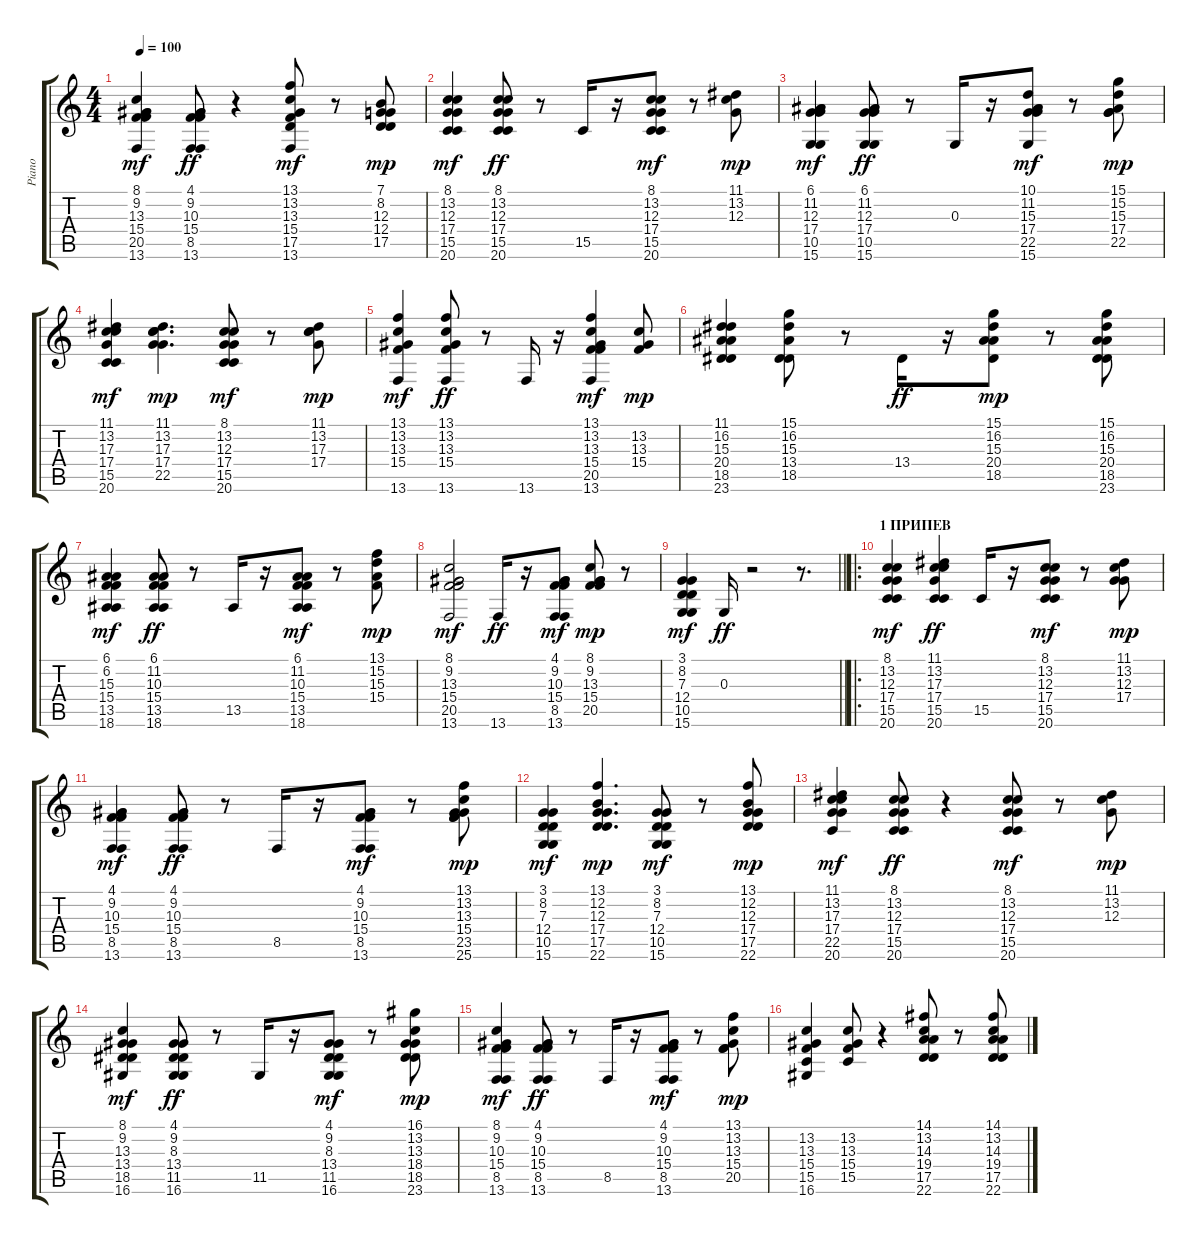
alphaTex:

\track ("Piano" "Piano") {instrument acousticgrandpiano}
\staff {score tabs}
\tuning (E4 B3 G3 D3 A2 E2) {hide}
\ts (4 4)
\tempo 100
\clef g2
\ks c
(8.1 9.2 13.3 15.4 20.5 13.6).4{dy mf} (4.1 9.2 10.3 15.4 8.5 13.6).8{dy ff} r.4 (13.1 13.2 13.3 15.4 17.5 13.6).8{dy mf} r.8 (7.1 8.2 12.3 12.4 17.5).8{dy mp} |
(8.1 13.2 12.3 17.4 15.5 20.6).4{dy mf} (8.1 13.2 12.3 17.4 15.5 20.6).8{dy ff} r.8 15.5.16 r.16 (8.1 13.2 12.3 17.4 15.5 20.6).8{dy mf} r.8 (11.1 13.2 12.3).8{dy mp} |
(6.1 11.2 12.3 17.4 10.5 15.6).4{dy mf} (6.1 11.2 12.3 17.4 10.5 15.6).8{dy ff} r.8 0.3.16 r.16 (10.1 11.2 15.3 17.4 22.5 15.6).8{dy mf} r.8 (15.1 15.2 15.3 17.4 22.5).8{dy mp} |
(11.1 13.2 17.3 17.4 15.5 20.6).4{dy mf} (11.1 13.2 17.3 17.4 22.5).4{d dy mp} (8.1 13.2 12.3 17.4 15.5 20.6).8{dy mf} r.8 (11.1 13.2 17.3 17.4).8{dy mp} |
(13.1 13.2 13.3 15.4 13.6).4{dy mf} (13.1 13.2 13.3 15.4 13.6).8{dy ff} r.8 13.6.16 r.16 (13.1 13.2 13.3 15.4 20.5 13.6).4{dy mf} (13.2 13.3 15.4).8{dy mp} |
(11.1 16.2 15.3 20.4 18.5 23.6).4 (15.1 16.2 15.3 13.4 18.5).8 r.8 13.4.16{dy ff} r.16 (15.1 16.2 15.3 20.4 18.5).8{dy mp} r.8 (15.1 16.2 15.3 20.4 18.5 23.6).8 |
(6.1 6.2 15.3 15.4 13.5 18.6).4{dy mf} (6.1 11.2 10.3 15.4 13.5 18.6).8{dy ff} r.8 13.5.16 r.16 (6.1 11.2 10.3 15.4 13.5 18.6).8{dy mf} r.8 (13.1 15.2 15.3 15.4).8{dy mp} |
(8.1 9.2 13.3 15.4 20.5 13.6).2{dy mf} 13.6.16{dy ff} r.16 (4.1 9.2 10.3 15.4 8.5 13.6).8{dy mf} (8.1 9.2 13.3 15.4 20.5).8{dy mp} r.8 |
\barLineRight lightlight
(3.1 8.2 7.3 12.4 10.5 15.6).4{dy mf} 0.3.16{dy ff} r.2 r.8{d} |
\ro
\section ("" "1 ПРИПЕВ")
(8.1 13.2 12.3 17.4 15.5 20.6).4{dy mf} (11.1 13.2 17.3 17.4 15.5 20.6).4{dy ff} 15.5.16 r.16 (8.1 13.2 12.3 17.4 15.5 20.6).8{dy mf} r.8 (11.1 13.2 12.3 17.4).8{dy mp} |
(4.1 9.2 10.3 15.4 8.5 13.6).4{dy mf} (4.1 9.2 10.3 15.4 8.5 13.6).8{dy ff} r.8 8.5.16 r.16 (4.1 9.2 10.3 15.4 8.5 13.6).8{dy mf} r.8 (13.1 13.2 13.3 15.4 23.5 25.6).8{dy mp} |
(3.1 8.2 7.3 12.4 10.5 15.6).4{dy mf} (13.1 12.2 12.3 17.4 17.5 22.6).4{d dy mp} (3.1 8.2 7.3 12.4 10.5 15.6).8{dy mf} r.8 (13.1 12.2 12.3 17.4 17.5 22.6).8{dy mp} |
(11.1 13.2 17.3 17.4 22.5 20.6).4{dy mf} (8.1 13.2 12.3 17.4 15.5 20.6).8{dy ff} r.4 (8.1 13.2 12.3 17.4 15.5 20.6).8{dy mf} r.8 (11.1 13.2 12.3).8{dy mp} |
(8.1 9.2 13.3 13.4 18.5 16.6).4{dy mf} (4.1 9.2 8.3 13.4 11.5 16.6).8{dy ff} r.8 11.5.16 r.16 (4.1 9.2 8.3 13.4 11.5 16.6).8{dy mf} r.8 (16.1 13.2 13.3 18.4 18.5 23.6).8{dy mp} |
(8.1 9.2 10.3 15.4 8.5 13.6).4{dy mf} (4.1 9.2 10.3 15.4 8.5 13.6).8{dy ff} r.8 8.5.16 r.16 (4.1 9.2 10.3 15.4 8.5 13.6).8{dy mf} r.8 (13.1 13.2 13.3 15.4 20.5).8{dy mp} |
(13.2 13.3 15.4 15.5 16.6).4 (13.2 13.3 15.4 15.5).8 r.4 (14.1 13.2 14.3 19.4 17.5 22.6).8 r.8 (14.1 13.2 14.3 19.4 17.5 22.6).8
